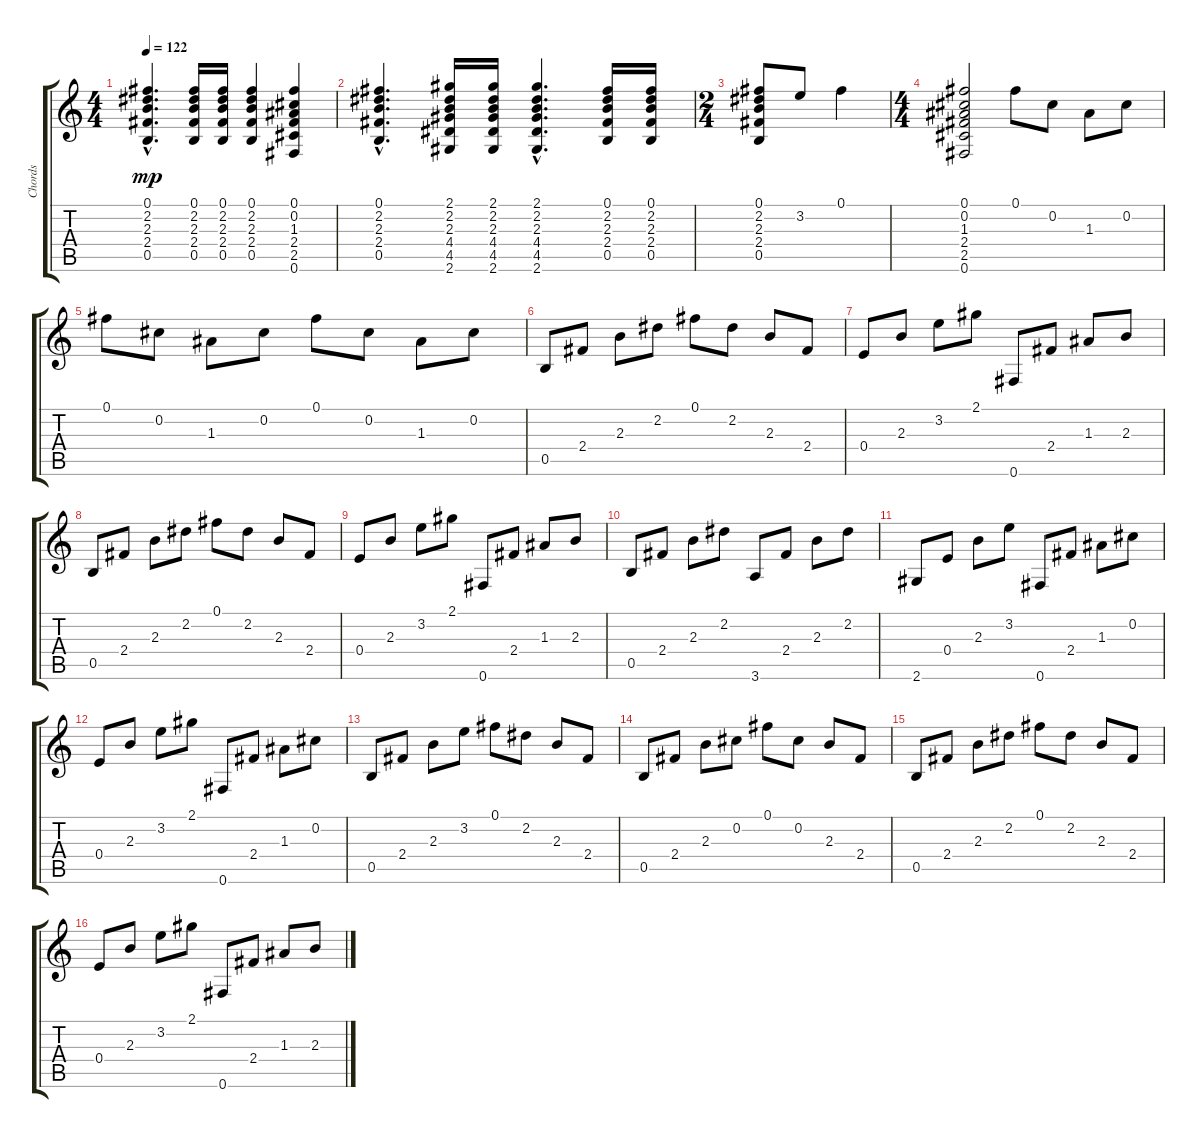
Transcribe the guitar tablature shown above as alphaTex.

\track ("Chords" "Chords") {instrument acousticguitarsteel}
\staff {score tabs}
\tuning (Gb4 Db4 A3 E3 B2 Gb2) {hide}
\ts (4 4)
\tempo 122
\clef g2
\ks c
(0.1{hac} 2.2{hac} 2.3{hac} 2.4{hac} 0.5{hac}).4{d dy mp} (0.1 2.2 2.3 2.4 0.5).16 (0.1 2.2 2.3 2.4 0.5).16 (0.1 2.2 2.3 2.4 0.5).4 (0.1 0.2 1.3 2.4 2.5 0.6).4 |
(0.1{hac} 2.2{hac} 2.3{hac} 2.4{hac} 0.5{hac}).4{d} (2.1 2.2 2.3 4.4 4.5 2.6).16 (2.1 2.2 2.3 4.4 4.5 2.6).16 (2.1{hac} 2.2{hac} 2.3{hac} 4.4{hac} 4.5{hac} 2.6{hac}).4{d} (0.1 2.2 2.3 2.4 0.5).16 (0.1 2.2 2.3 2.4 0.5).16 |
\ts (2 4)
(0.1 2.2 2.3 2.4 0.5).8 3.2.8 0.1.4 |
\ts (4 4)
(0.1 0.2 1.3 2.4 2.5 0.6).2 0.1.8 0.2.8 1.3.8 0.2.8 |
0.1.8 0.2.8 1.3.8 0.2.8 0.1.8 0.2.8 1.3.8 0.2.8 |
0.5.8 2.4.8 2.3.8 2.2.8 0.1.8 2.2.8 2.3.8 2.4.8 |
0.4.8 2.3.8 3.2.8 2.1.8 0.6.8 2.4.8 1.3.8 2.3.8 |
0.5.8 2.4.8 2.3.8 2.2.8 0.1.8 2.2.8 2.3.8 2.4.8 |
0.4.8 2.3.8 3.2.8 2.1.8 0.6.8 2.4.8 1.3.8 2.3.8 |
0.5.8 2.4.8 2.3.8 2.2.8 3.6.8 2.4.8 2.3.8 2.2.8 |
2.6.8 0.4.8 2.3.8 3.2.8 0.6.8 2.4.8 1.3.8 0.2.8 |
0.4.8 2.3.8 3.2.8 2.1.8 0.6.8 2.4.8 1.3.8 0.2.8 |
0.5.8 2.4.8 2.3.8 3.2.8 0.1.8 2.2.8 2.3.8 2.4.8 |
0.5.8 2.4.8 2.3.8 0.2.8 0.1.8 0.2.8 2.3.8 2.4.8 |
0.5.8 2.4.8 2.3.8 2.2.8 0.1.8 2.2.8 2.3.8 2.4.8 |
0.4.8 2.3.8 3.2.8 2.1.8 0.6.8 2.4.8 1.3.8 2.3.8
